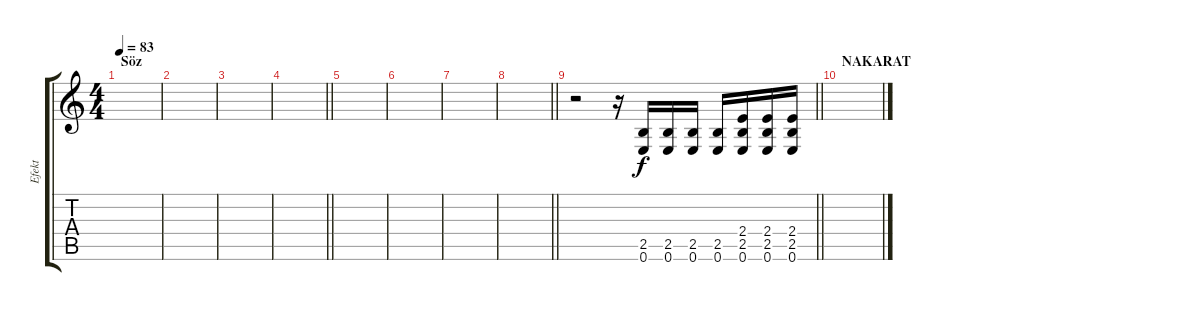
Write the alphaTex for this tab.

\track ("Efekt" "Efekt") {instrument overdrivenguitar}
\staff {score tabs}
\tuning (E4 B3 G3 D3 A2 E2) {hide}
\ts (4 4)
\section ("" "Söz")
\tempo 83
\clef g2
\ks c
|
|
|
\barLineRight lightlight
|
|
|
|
\barLineRight lightlight
|
\barLineRight lightlight
r.2 r.16 (2.5 0.6).16 (2.5 0.6).16 (2.5 0.6).16 (2.5 0.6).16 (2.4 2.5 0.6).16 (2.4 2.5 0.6).16 (2.4 2.5 0.6).16 |
\section ("" "NAKARAT")
